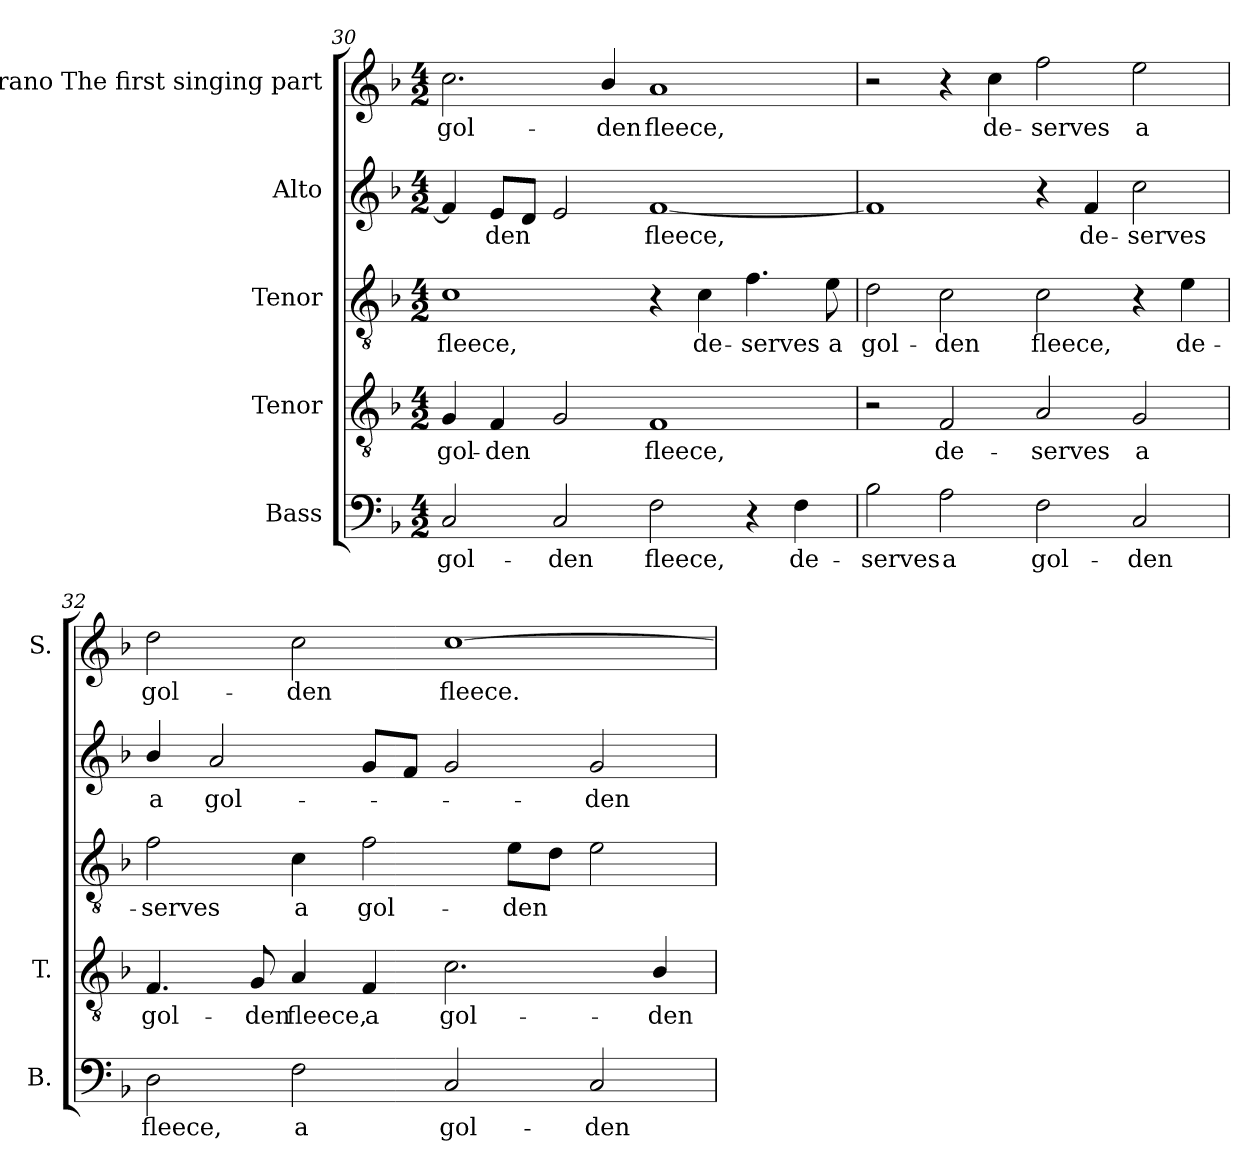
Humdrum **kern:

**kern	**text	**kern	**text	**kern	**text	**kern	**text	**kern	**text
*part5	*part5	*part4	*part4	*part3	*part3	*part2	*part2	*part1	*part1
*staff5	*staff5	*staff4	*staff4	*staff3	*staff3	*staff2	*staff2	*staff1	*staff1
*I"Bass	*	*I"Tenor	*	*I"Tenor	*	*I"Alto	*	*I"Soprano The first singing part	*
*I'B.	*	*I'T.	*	*	*	*	*	*I'S.	*
!!LO:LB:g=z
*clefF4	*	*clefGv2	*	*clefGv2	*	*clefG2	*	*clefG2	*
*	*	*ITrd7c12	*	*ITrd7c12	*	*ITrd7c12	*	*	*
*k[b-]	*	*k[b-]	*	*k[b-]	*	*k[b-]	*	*k[b-]	*
*F:	*	*F:	*	*F:	*	*F:	*	*F:	*
*M4/2	*	*M4/2	*	*M4/2	*	*M4/2	*	*M4/2	*
=30	=30	=30	=30	=30	=30	=30	=30	=30	=30
!	!LO:LY:b:color=#000000	!	!	!	!	!	!	!	!
!	!	!	!LO:LY:b:color=#000000	!	!	!	!	!	!
!	!	!	!	!	!LO:LY:b:color=#000000	!	!	!	!
!	!	!	!	!	!	!	!	!	!LO:LY:b:color=#000000
2Ci/	gol-	4GGi/	gol-	1Ci	fleece,	4Fi/]	.	2.cci\	gol-
!	!	!	!LO:LY:b:color=#000000	!	!	!	!	!	!
!	!	!	!	!	!	!	!LO:LY:b:color=#000000	!	!
.	.	4FFi/	-den	.	.	8Ei/L	-den	.	.
.	.	.	.	.	.	8Di/J	.	.	.
!	!LO:LY:b:color=#000000	!	!	!	!	!	!	!	!
2Ci/	-den	2GGi/	.	.	.	2Ei/	.	.	.
!	!	!	!	!	!	!	!	!	!LO:LY:b:color=#000000
.	.	.	.	.	.	.	.	4b-i/	-den
!	!LO:LY:b:color=#000000	!	!	!	!	!	!	!	!
!	!	!	!LO:LY:b:color=#000000	!	!	!	!	!	!
!	!	!	!	!	!	!	!LO:LY:b:color=#000000	!	!
!	!	!	!	!	!	!	!	!	!LO:LY:b:color=#000000
2Fi\	fleece,	1FFi	fleece,	4r	.	[1Fi	fleece,	1ai	fleece,
!	!	!	!	!	!LO:LY:b:color=#000000	!	!	!	!
.	.	.	.	4Ci\	de-	.	.	.	.
!	!	!	!	!	!LO:LY:b:color=#000000	!	!	!	!
4r	.	.	.	4.Fi\	-serves	.	.	.	.
!	!LO:LY:b:color=#000000	!	!	!	!	!	!	!	!
4Fi\	de-	.	.	.	.	.	.	.	.
!	!	!	!	!	!LO:LY:b:color=#000000	!	!	!	!
.	.	.	.	8Ei\	a	.	.	.	.
=31	=31	=31	=31	=31	=31	=31	=31	=31	=31
!	!LO:LY:b:color=#000000	!	!	!	!	!	!	!	!
!	!	!	!	!	!LO:LY:b:color=#000000	!	!	!	!
2B-i\	-serves	2r	.	2Di\	gol-	1Fi]	.	2r	.
!	!LO:LY:b:color=#000000	!	!	!	!	!	!	!	!
!	!	!	!LO:LY:b:color=#000000	!	!	!	!	!	!
!	!	!	!	!	!LO:LY:b:color=#000000	!	!	!	!
2Ai\	a	2FFi/	de-	2Ci\	-den	.	.	4r	.
!	!	!	!	!	!	!	!	!	!LO:LY:b:color=#000000
.	.	.	.	.	.	.	.	4cci\	de-
!	!LO:LY:b:color=#000000	!	!	!	!	!	!	!	!
!	!	!	!LO:LY:b:color=#000000	!	!	!	!	!	!
!	!	!	!	!	!LO:LY:b:color=#000000	!	!	!	!
!	!	!	!	!	!	!	!	!	!LO:LY:b:color=#000000
2Fi\	gol-	2AAi/	-serves	2Ci\	fleece,	4r	.	2ffi\	-serves
!	!	!	!	!	!	!	!LO:LY:b:color=#000000	!	!
.	.	.	.	.	.	4Fi/	de-	.	.
!	!LO:LY:b:color=#000000	!	!	!	!	!	!	!	!
!	!	!	!LO:LY:b:color=#000000	!	!	!	!	!	!
!	!	!	!	!	!	!	!LO:LY:b:color=#000000	!	!
!	!	!	!	!	!	!	!	!	!LO:LY:b:color=#000000
2Ci/	-den	2GGi/	a	4r	.	2ci\	-serves	2eei\	a
!	!	!	!	!	!LO:LY:b:color=#000000	!	!	!	!
.	.	.	.	4Ei\	de-	.	.	.	.
=32	=32	=32	=32	=32	=32	=32	=32	=32	=32
!	!LO:LY:b:color=#000000	!	!	!	!	!	!	!	!
!	!	!	!LO:LY:b:color=#000000	!	!	!	!	!	!
!	!	!	!	!	!LO:LY:b:color=#000000	!	!	!	!
!	!	!	!	!	!	!	!LO:LY:b:color=#000000	!	!
!	!	!	!	!	!	!	!	!	!LO:LY:b:color=#000000
2Di\	fleece,	4.FFi/	gol-	2Fi\	-serves	4B-i/	a	2ddi\	gol-
!	!	!	!	!	!	!	!LO:LY:b:color=#000000	!	!
.	.	.	.	.	.	2Ai/	gol-	.	.
!	!	!	!LO:LY:b:color=#000000	!	!	!	!	!	!
.	.	8GGi/	-den	.	.	.	.	.	.
!	!LO:LY:b:color=#000000	!	!	!	!	!	!	!	!
!	!	!	!LO:LY:b:color=#000000	!	!	!	!	!	!
!	!	!	!	!	!LO:LY:b:color=#000000	!	!	!	!
!	!	!	!	!	!	!	!	!	!LO:LY:b:color=#000000
2Fi\	a	4AAi/	fleece,	4Ci\	a	.	.	2cci\	-den
!	!	!	!LO:LY:b:color=#000000	!	!	!	!	!	!
!	!	!	!	!	!LO:LY:b:color=#000000	!	!	!	!
.	.	4FFi/	a	2Fi\	gol-	8Gi/L	.	.	.
.	.	.	.	.	.	8Fi/J	.	.	.
!	!LO:LY:b:color=#000000	!	!	!	!	!	!	!	!
!	!	!	!LO:LY:b:color=#000000	!	!	!	!	!	!
!	!	!	!	!	!	!	!	!	!LO:LY:b:color=#000000
2Ci/	gol-	2.Ci\	gol-	.	.	2Gi/	.	[1cci	fleece.
!	!	!	!	!	!LO:LY:b:color=#000000	!	!	!	!
.	.	.	.	8Ei\L	-den	.	.	.	.
.	.	.	.	8Di\J	.	.	.	.	.
!	!LO:LY:b:color=#000000	!	!	!	!	!	!	!	!
!	!	!	!	!	!	!	!LO:LY:b:color=#000000	!	!
2Ci/	-den	.	.	2Ei\	.	2Gi/	-den	.	.
!	!	!	!LO:LY:b:color=#000000	!	!	!	!	!	!
.	.	4BB-i/	-den	.	.	.	.	.	.
=	=	=	=	=	=	=	=	=	=
*-	*-	*-	*-	*-	*-	*-	*-	*-	*-
